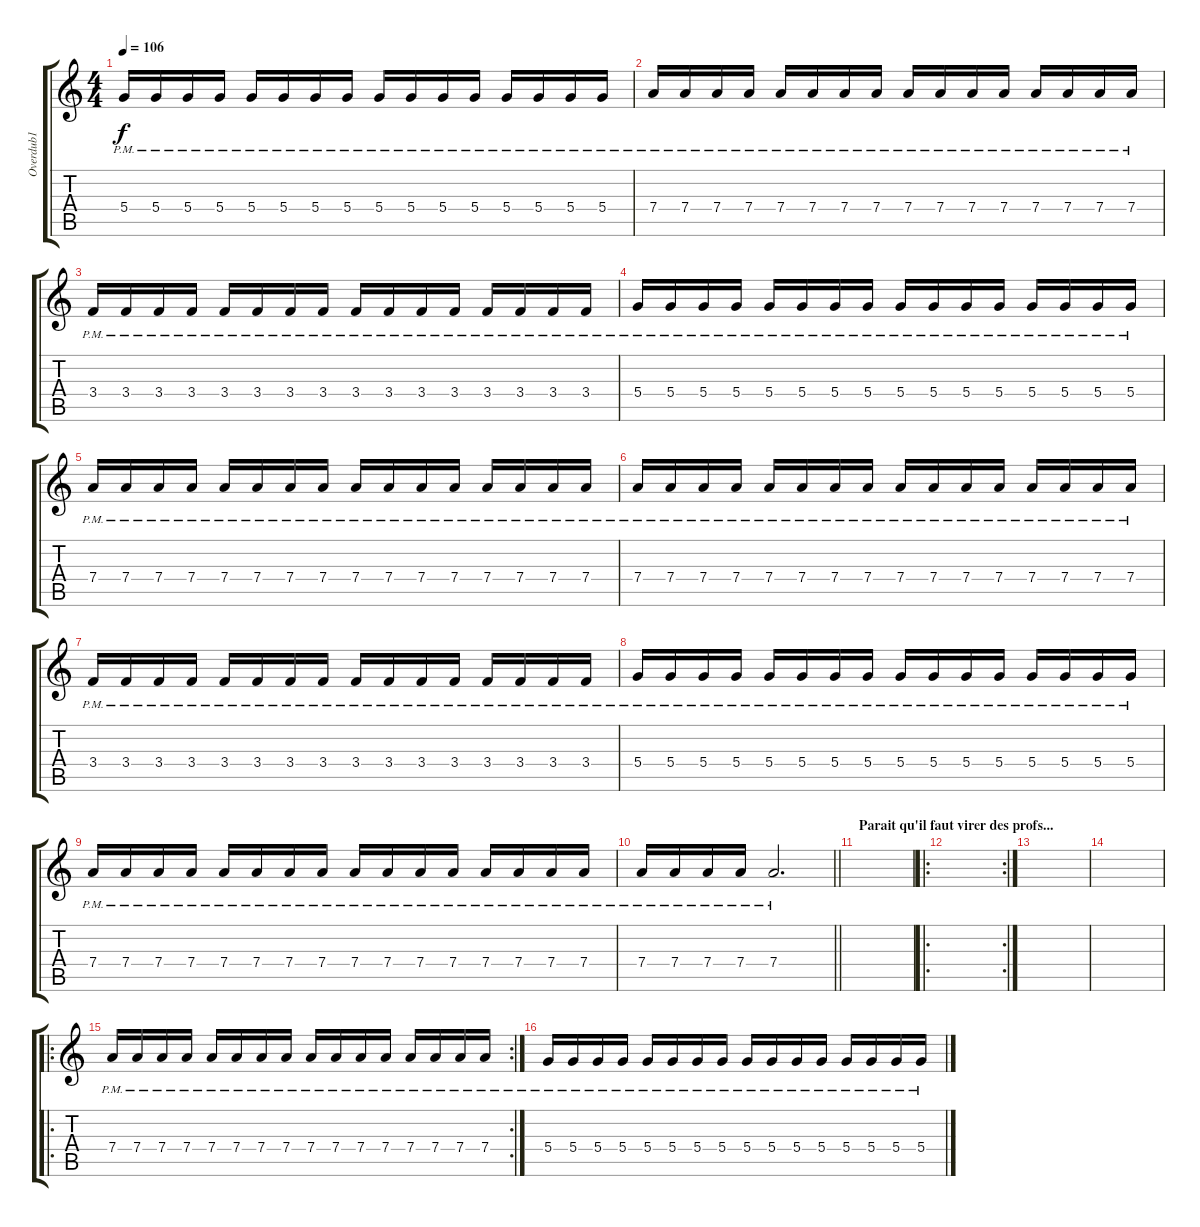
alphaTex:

\track ("Overdub1" "Overdub1") {instrument overdrivenguitar}
\staff {score tabs}
\tuning (E4 B3 G3 D3 A2 E2) {hide}
\ts (4 4)
\tempo 106
\clef g2
\ks c
5.4{pm}.16{dy f} 5.4{pm}.16 5.4{pm}.16 5.4{pm}.16 5.4{pm}.16 5.4{pm}.16 5.4{pm}.16 5.4{pm}.16 5.4{pm}.16 5.4{pm}.16 5.4{pm}.16 5.4{pm}.16 5.4{pm}.16 5.4{pm}.16 5.4{pm}.16 5.4{pm}.16 |
7.4{pm}.16 7.4{pm}.16 7.4{pm}.16 7.4{pm}.16 7.4{pm}.16 7.4{pm}.16 7.4{pm}.16 7.4{pm}.16 7.4{pm}.16 7.4{pm}.16 7.4{pm}.16 7.4{pm}.16 7.4{pm}.16 7.4{pm}.16 7.4{pm}.16 7.4{pm}.16 |
3.4{pm}.16 3.4{pm}.16 3.4{pm}.16 3.4{pm}.16 3.4{pm}.16 3.4{pm}.16 3.4{pm}.16 3.4{pm}.16 3.4{pm}.16 3.4{pm}.16 3.4{pm}.16 3.4{pm}.16 3.4{pm}.16 3.4{pm}.16 3.4{pm}.16 3.4{pm}.16 |
5.4{pm}.16 5.4{pm}.16 5.4{pm}.16 5.4{pm}.16 5.4{pm}.16 5.4{pm}.16 5.4{pm}.16 5.4{pm}.16 5.4{pm}.16 5.4{pm}.16 5.4{pm}.16 5.4{pm}.16 5.4{pm}.16 5.4{pm}.16 5.4{pm}.16 5.4{pm}.16 |
7.4{pm}.16 7.4{pm}.16 7.4{pm}.16 7.4{pm}.16 7.4{pm}.16 7.4{pm}.16 7.4{pm}.16 7.4{pm}.16 7.4{pm}.16 7.4{pm}.16 7.4{pm}.16 7.4{pm}.16 7.4{pm}.16 7.4{pm}.16 7.4{pm}.16 7.4{pm}.16 |
7.4{pm}.16 7.4{pm}.16 7.4{pm}.16 7.4{pm}.16 7.4{pm}.16 7.4{pm}.16 7.4{pm}.16 7.4{pm}.16 7.4{pm}.16 7.4{pm}.16 7.4{pm}.16 7.4{pm}.16 7.4{pm}.16 7.4{pm}.16 7.4{pm}.16 7.4{pm}.16 |
3.4{pm}.16 3.4{pm}.16 3.4{pm}.16 3.4{pm}.16 3.4{pm}.16 3.4{pm}.16 3.4{pm}.16 3.4{pm}.16 3.4{pm}.16 3.4{pm}.16 3.4{pm}.16 3.4{pm}.16 3.4{pm}.16 3.4{pm}.16 3.4{pm}.16 3.4{pm}.16 |
5.4{pm}.16 5.4{pm}.16 5.4{pm}.16 5.4{pm}.16 5.4{pm}.16 5.4{pm}.16 5.4{pm}.16 5.4{pm}.16 5.4{pm}.16 5.4{pm}.16 5.4{pm}.16 5.4{pm}.16 5.4{pm}.16 5.4{pm}.16 5.4{pm}.16 5.4{pm}.16 |
7.4{pm}.16 7.4{pm}.16 7.4{pm}.16 7.4{pm}.16 7.4{pm}.16 7.4{pm}.16 7.4{pm}.16 7.4{pm}.16 7.4{pm}.16 7.4{pm}.16 7.4{pm}.16 7.4{pm}.16 7.4{pm}.16 7.4{pm}.16 7.4{pm}.16 7.4{pm}.16 |
\barLineRight lightlight
7.4{pm}.16 7.4{pm}.16 7.4{pm}.16 7.4{pm}.16 7.4{pm}.2{d} |
\section ("" "Parait qu'il faut virer des profs...")
|
\ro
\rc 2
|
|
|
\ro
\rc 2
7.4{pm}.16 7.4{pm}.16 7.4{pm}.16 7.4{pm}.16 7.4{pm}.16 7.4{pm}.16 7.4{pm}.16 7.4{pm}.16 7.4{pm}.16 7.4{pm}.16 7.4{pm}.16 7.4{pm}.16 7.4{pm}.16 7.4{pm}.16 7.4{pm}.16 7.4{pm}.16 |
5.4{pm}.16 5.4{pm}.16 5.4{pm}.16 5.4{pm}.16 5.4{pm}.16 5.4{pm}.16 5.4{pm}.16 5.4{pm}.16 5.4{pm}.16 5.4{pm}.16 5.4{pm}.16 5.4{pm}.16 5.4{pm}.16 5.4{pm}.16 5.4{pm}.16 5.4{pm}.16
